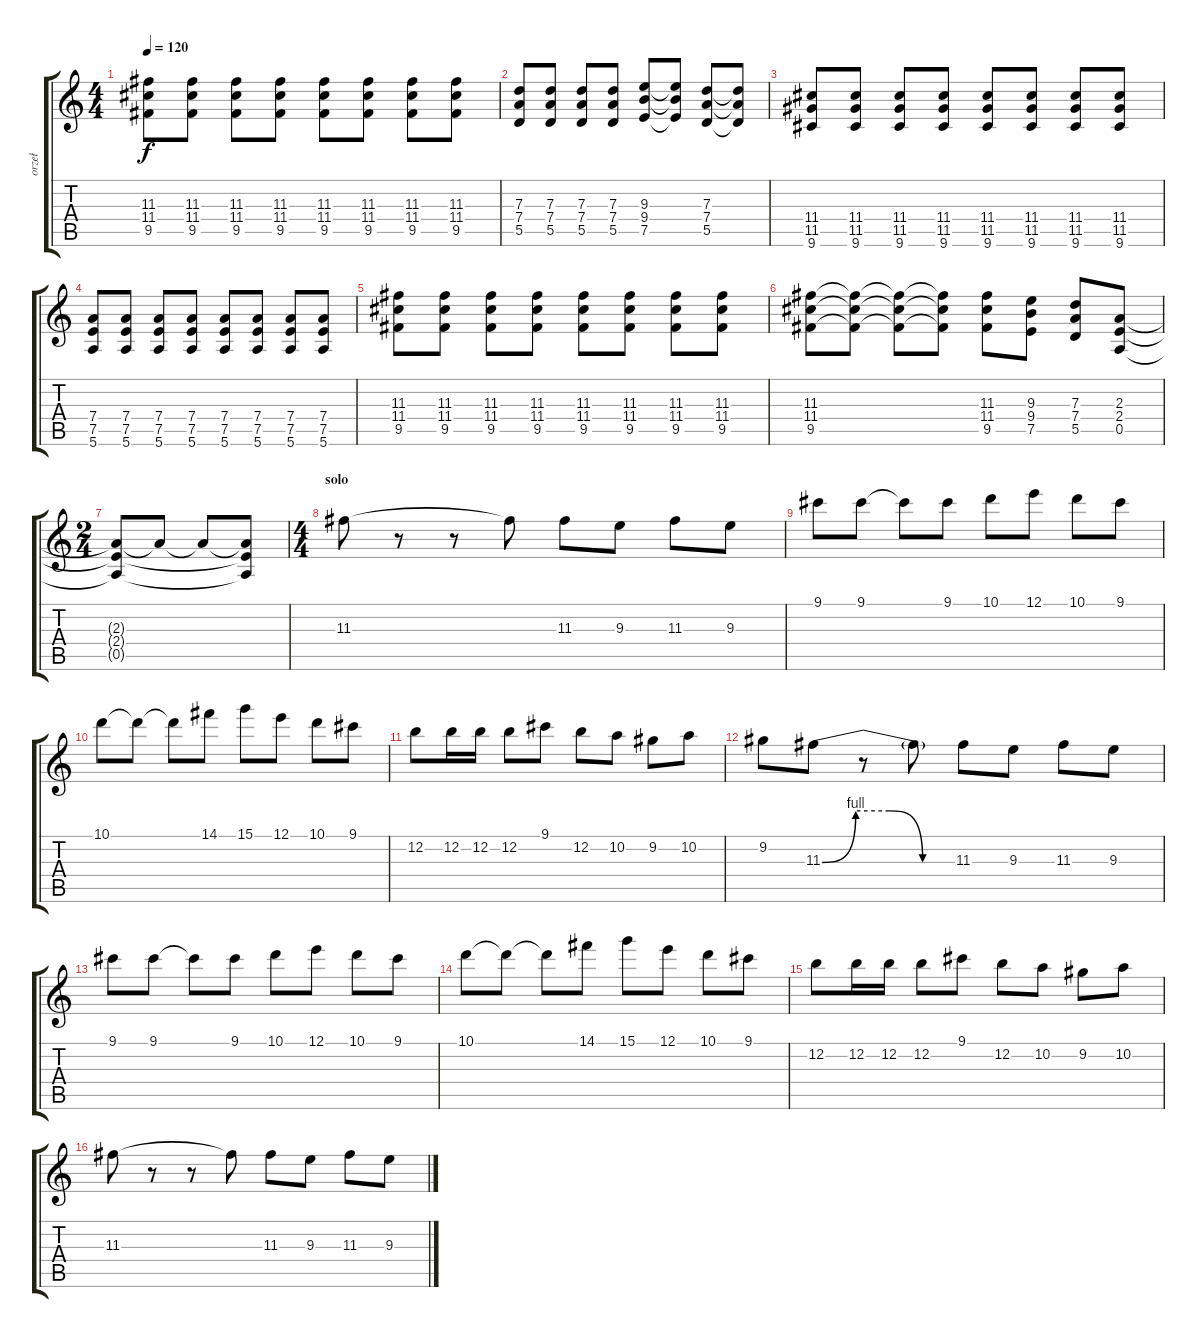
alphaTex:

\track ("orzeł" "orzeł") {instrument acousticguitarnylon}
\staff {score tabs}
\tuning (E4 B3 G3 D3 A2 E2) {hide}
\ts (4 4)
\tempo 120
\clef g2
\ks c
(11.3 11.4 9.5).8{dy f} (11.3 11.4 9.5).8 (11.3 11.4 9.5).8 (11.3 11.4 9.5).8 (11.3 11.4 9.5).8 (11.3 11.4 9.5).8 (11.3 11.4 9.5).8 (11.3 11.4 9.5).8 |
(7.3 7.4 5.5).8 (7.3 7.4 5.5).8 (7.3 7.4 5.5).8 (7.3 7.4 5.5).8 (9.3 9.4 7.5).8 (9.3{t} 9.4{t} 7.5{t}).8 (7.3 7.4 5.5).8 (7.3{t} 7.4{t} 5.5{t}).8 |
(11.4 11.5 9.6).8 (11.4 11.5 9.6).8 (11.4 11.5 9.6).8 (11.4 11.5 9.6).8 (11.4 11.5 9.6).8 (11.4 11.5 9.6).8 (11.4 11.5 9.6).8 (11.4 11.5 9.6).8 |
(7.4 7.5 5.6).8 (7.4 7.5 5.6).8 (7.4 7.5 5.6).8 (7.4 7.5 5.6).8 (7.4 7.5 5.6).8 (7.4 7.5 5.6).8 (7.4 7.5 5.6).8 (7.4 7.5 5.6).8 |
(11.3 11.4 9.5).8 (11.3 11.4 9.5).8 (11.3 11.4 9.5).8 (11.3 11.4 9.5).8 (11.3 11.4 9.5).8 (11.3 11.4 9.5).8 (11.3 11.4 9.5).8 (11.3 11.4 9.5).8 |
(11.3 11.4 9.5).8 (11.3{t} 11.4{t} 9.5{t}).8 (11.3{t} 11.4{t} 9.5{t}).8 (11.3{t} 11.4{t} 9.5{t}).8 (11.3 11.4 9.5).8 (9.3 9.4 7.5).8 (7.3 7.4 5.5).8 (2.3 2.4 0.5).8 |
\ts (2 4)
(2.3{t} 2.4{t} 0.5{t}).8 2.3{t}.8 2.3{t}.8 (2.3{t} 2.4{t} 0.5{t}).8 |
\ts (4 4)
\section ("" "solo")
11.3.8 r.8 r.8 11.3{t}.8 11.3.8 9.3.8 11.3.8 9.3.8 |
9.1.8 9.1.8 9.1{t}.8 9.1.8 10.1.8 12.1.8 10.1.8 9.1.8 |
10.1.8 10.1{t}.8 10.1{t}.8 14.1.8 15.1.8 12.1.8 10.1.8 9.1.8 |
12.2.8 12.2.16 12.2.16 12.2.8 9.1.8 12.2.8 10.2.8 9.2.8 10.2.8 |
9.2.8 11.3{be (custom 0 0 15 4 30 4 45 0 60 0)}.8 r.8 11.3{t}.8 11.3.8 9.3.8 11.3.8 9.3.8 |
9.1.8 9.1.8 9.1{t}.8 9.1.8 10.1.8 12.1.8 10.1.8 9.1.8 |
10.1.8 10.1{t}.8 10.1{t}.8 14.1.8 15.1.8 12.1.8 10.1.8 9.1.8 |
12.2.8 12.2.16 12.2.16 12.2.8 9.1.8 12.2.8 10.2.8 9.2.8 10.2.8 |
11.3.8 r.8 r.8 11.3{t}.8 11.3.8 9.3.8 11.3.8 9.3.8
